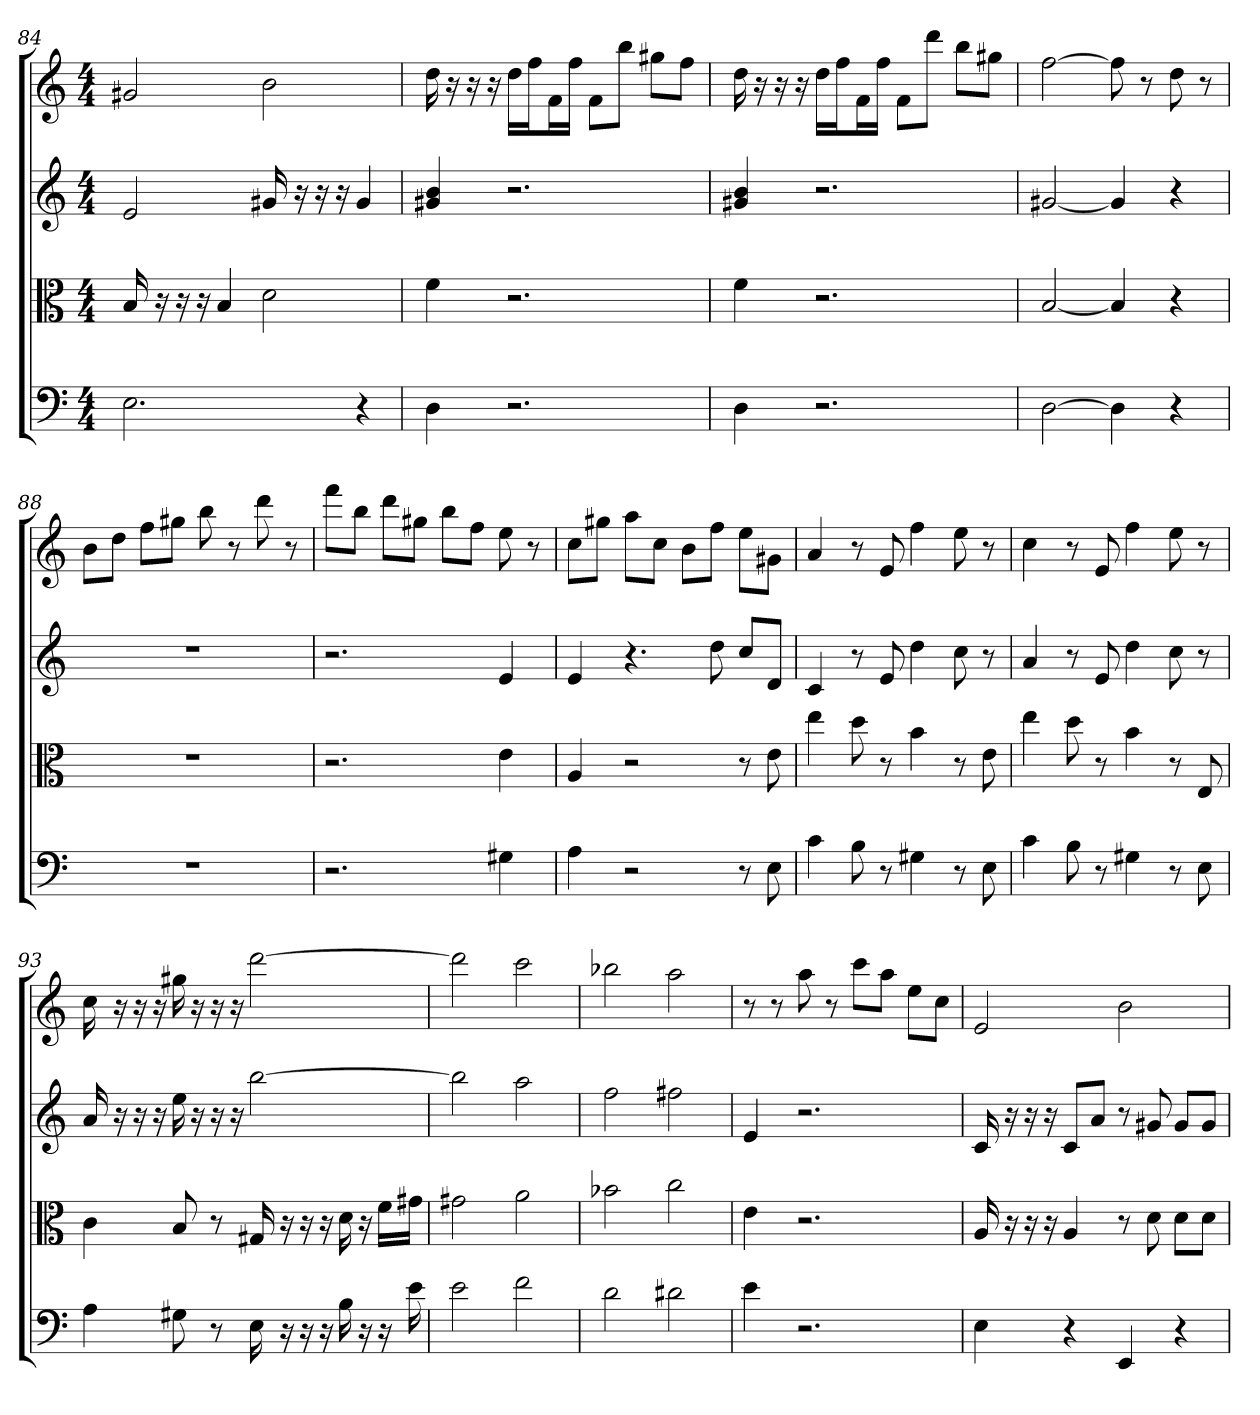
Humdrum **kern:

**kern	**kern	**kern	**kern
*part4	*part3	*part2	*part1
*staff4	*staff3	*staff2	*staff1
*clefF4	*clefC3	*clefG2	*clefG2
*k[]	*k[]	*k[]	*k[]
*a:	*a:	*a:	*a:
*M4/4	*M4/4	*M4/4	*M4/4
=84	=84	=84	=84
2.E	16B	2e	2g#X
.	16r	.	.
.	16r	.	.
.	16r	.	.
.	4B	.	.
.	2d	16g#X	2b
.	.	16r	.
.	.	16r	.
.	.	16r	.
4r	.	4g#	.
=85	=85	=85	=85
4D	4f	4g#X 4b	16dd
.	.	.	16r
.	.	.	16r
.	.	.	16r
2.r	2.r	2.r	16dd\LL
.	.	.	16ff\J
.	.	.	16f\L
.	.	.	16ff\JJ
.	.	.	8f\L
.	.	.	8bb\J
.	.	.	8gg#X\L
.	.	.	8ff\J
=86	=86	=86	=86
4D	4f	4g#X 4b	16dd
.	.	.	16r
.	.	.	16r
.	.	.	16r
2.r	2.r	2.r	16dd\LL
.	.	.	16ff\J
.	.	.	16f\L
.	.	.	16ff\JJ
.	.	.	8f\L
.	.	.	8ddd\J
.	.	.	8bb\L
.	.	.	8gg#X\J
=87	=87	=87	=87
[2D	[2B	[2g#X	[2ff
4D]	4B]	4g#]	8ff]
.	.	.	8r
4r	4r	4r	8dd
.	.	.	8r
=88	=88	=88	=88
1r	1r	1r	8b\L
.	.	.	8dd\J
.	.	.	8ff\L
.	.	.	8gg#X\J
.	.	.	8bb
.	.	.	8r
.	.	.	8ddd
.	.	.	8r
=89	=89	=89	=89
2.r	2.r	2.r	8fff\L
.	.	.	8bb\J
.	.	.	8ddd\L
.	.	.	8gg#X\J
.	.	.	8bb\L
.	.	.	8ff\J
4G#X	4e	4e	8ee
.	.	.	8r
=90	=90	=90	=90
4A	4A	4e	8cc\L
.	.	.	8gg#X\J
2r	2r	4.r	8aa\L
.	.	.	8cc\J
.	.	.	8b\L
.	.	8dd	8ff\J
8r	8r	8cc/L	8ee\L
8E	8e	8d/J	8g#X\J
=91	=91	=91	=91
4c	4ee	4c	4a
8B	8dd	8r	8r
8r	8r	8e	8e
4G#X	4b	4dd	4ff
8r	8r	8cc	8ee
8E	8e	8r	8r
=92	=92	=92	=92
4c	4ee	4a	4cc
8B	8dd	8r	8r
8r	8r	8e	8e
4G#X	4b	4dd	4ff
8r	8r	8cc	8ee
8E	8E	8r	8r
=93	=93	=93	=93
4A	4c	16a	16cc
.	.	16r	16r
.	.	16r	16r
.	.	16r	16r
8G#X	8B	16ee	16gg#X
.	.	16r	16r
8r	8r	16r	16r
.	.	16r	16r
16E	16G#X	[2bb	[2ddd
16r	16r	.	.
16r	16r	.	.
16r	16r	.	.
16B	16d	.	.
16r	16r	.	.
16r	16f\LL	.	.
16e	16g#X\JJ	.	.
=94	=94	=94	=94
2e	2g#X	2bb]	2ddd]
2f	2a	2aa	2ccc
=95	=95	=95	=95
2d	2b-X	2ff	2bb-X
2d#X	2cc	2ff#X	2aa
=96	=96	=96	=96
4e	4e	4e	8r
.	.	.	8r
2.r	2.r	2.r	8aa
.	.	.	8r
.	.	.	8ccc\L
.	.	.	8aa\J
.	.	.	8ee\L
.	.	.	8cc\J
=97	=97	=97	=97
4E	16A	16c	2e
.	16r	16r	.
.	16r	16r	.
.	16r	16r	.
4r	4A	8c/L	.
.	.	8a/J	.
4EE	8r	8r	2b
.	8d	8g#X	.
4r	8d\L	8g#/L	.
.	8d\J	8g#/J	.
=	=	=	=
*-	*-	*-	*-
